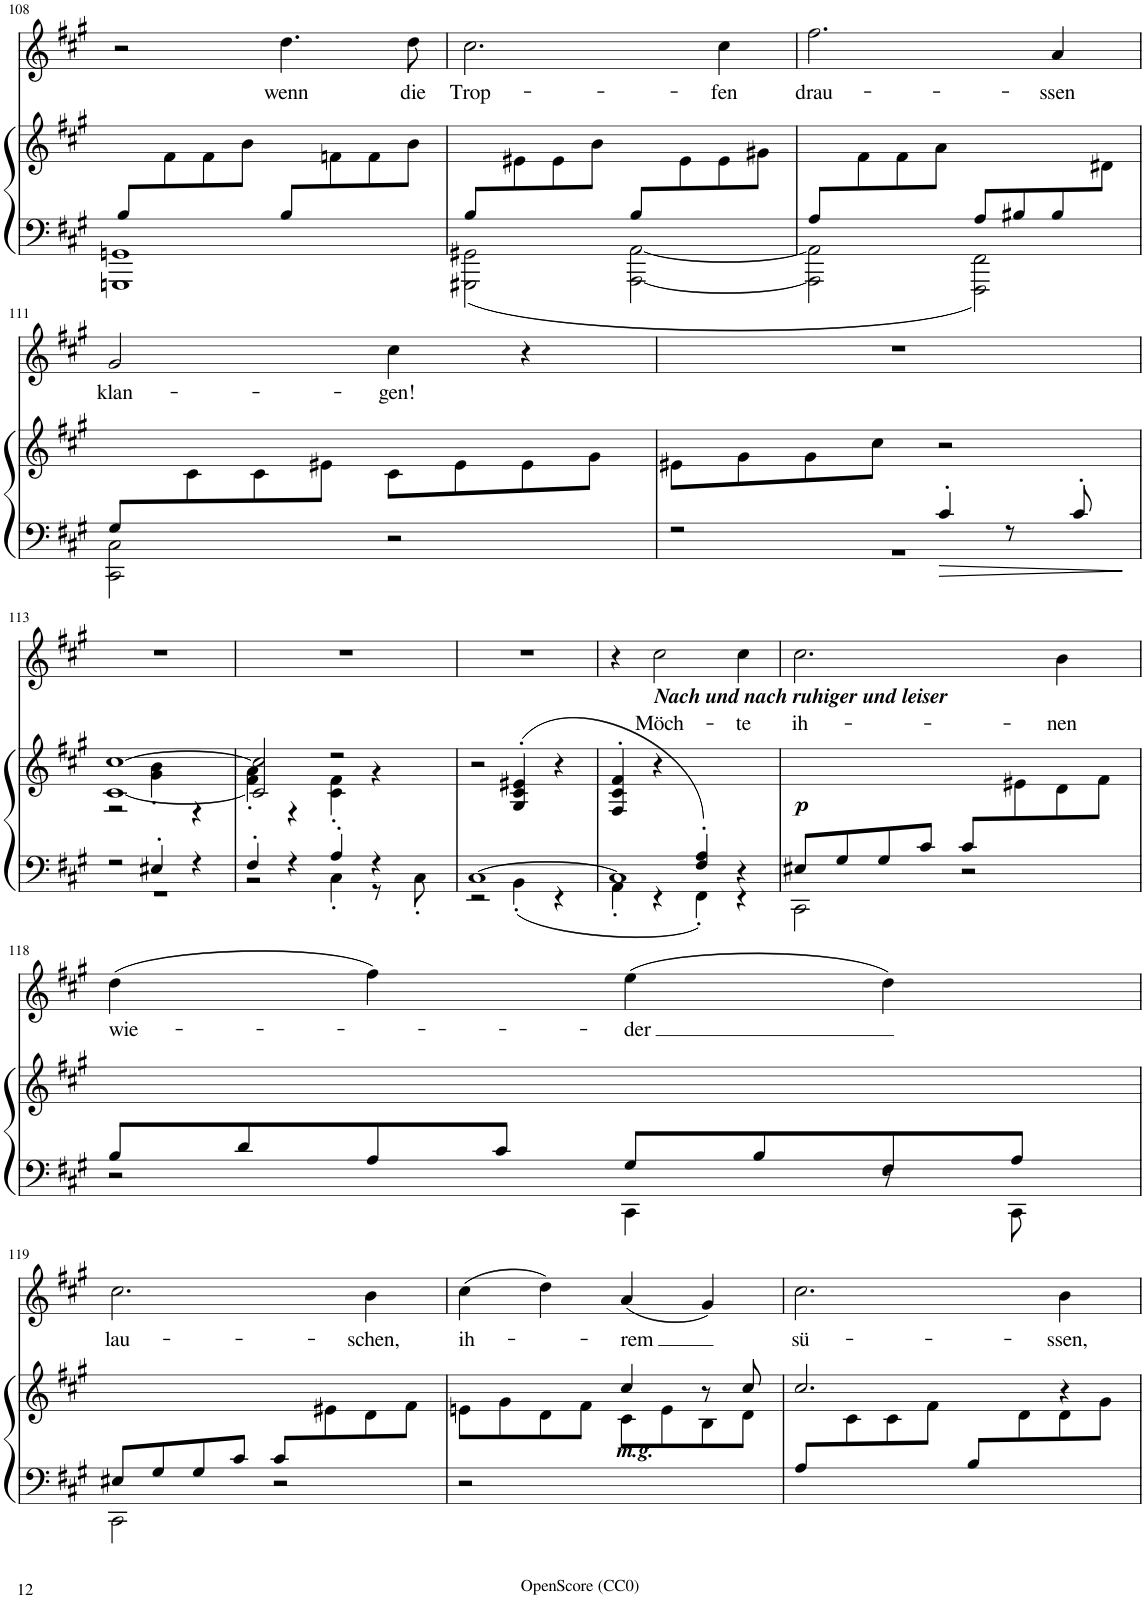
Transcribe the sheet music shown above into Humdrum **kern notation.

**kern	**kern	**dynam	**kern	**text
*part2	*part2	*part2	*part1	*part1
*staff3	*staff2	*staff2/3	*staff1	*staff1
*I"Pianoforte	*	*	*I"Singstimme Voice	*
*I'Pno	*	*	*	*
!!LO:PB:g=z
*clefF4	*clefG2	*	*clefG2	*
*k[f#c#g#]	*k[f#c#g#]	*	*k[f#c#g#]	*
*M2/2	*M2/2	*	*M2/2	*
*met(c|)	*met(c|)	*	*met(c|)	*
=108	=108	=108	=108	=108
*^	*	*	*	*
8B/L	1GGGn 1GGn	8ryy	.	2r	.
4.ryy	.	8f#\	.	.	.
.	.	8f#\	.	.	.
.	.	8b\J	.	.	.
!	!	!	!	!	!LO:LY:b
8B/L	.	8ryy	.	4.dd\	wenn
4.ryy	.	8fn\	.	.	.
.	.	8f\	.	.	.
!	!	!	!	!	!LO:LY:b
.	.	8b\J	.	8dd\	die
=109	=109	=109	=109	=109	=109
!	!	!	!	!	!LO:LY:b
8B/L	2GGG#X\ 2GG#X\	8ryy	.	2.cc#\	Trop-
4.ryy	.	8e#X\	.	.	.
.	.	8e#\	.	.	.
.	.	8b\J	.	.	.
8B/L	[2AAA\ [<2AA\	8ryy	.	.	.
4.ryy	.	8e#\	.	.	.
!	!	!	!	!	!LO:LY:b
.	.	8e#\	.	4cc#\	-fen
.	.	8g#X\J	.	.	.
=110	=110	=110	=110	=110	=110
!	!	!	!	!	!LO:LY:b
8A/L	2AAA\] 2AA\]	8ryy	.	2.ff#\	drau-
4.ryy	.	8f#\	.	.	.
.	.	8f#\	.	.	.
.	.	8a\J	.	.	.
8A/L	2FFF#\ 2FF#\	4.ryy	.	.	.
8B#X/	.	.	.	.	.
!	!	!	!	!	!LO:LY:b
8B#/	.	.	.	4a/	-ssen
8ryy	.	8d#X\J	.	.	.
!!LO:LB:g=z
=111	=111	=111	=111	=111	=111
!	!	!	!	!	!LO:LY:b
8G#/L	2CC#\ 2C#\	8ryy	.	2g#/	klan-
2..ryy	.	8c#\	.	.	.
.	.	8c#\	.	.	.
.	.	8e#X\J	.	.	.
!	!	!	!	!	!LO:LY:b
.	2r	8c#\L	.	4cc#\	-gen!
.	.	8e#\	.	.	.
.	.	8e#\	.	4r	.
.	.	8g#\J	.	.	.
=112	=112	=112	=112	=112	=112
2r	1r	8e#X\L	.	1r	.
.	.	8g#\	.	.	.
.	.	8g#\	.	.	.
.	.	8cc#\J	.	.	.
4c#'>/	.	2r	.	.	.
8r	.	.	.	.	.
8c#'>/	.	.	.	.	.
!!LO:LB:g=z
=113	=113	=113	=113	=113	=113
*	*	*^	*	*	*
2r	1r	[<1c# [1cc#	2r	.	1r	.
4E#X'>/	.	.	4g#\' 4b\'	.	.	.
4r	.	.	4r	.	.	.
=114	=114	=114	=114	=114	=114	=114
4F#'/	2r	2c#/] 2cc#/]	4f#\' 4a\'	.	1r	.
4r	.	.	4r	.	.	.
4A'/	4C#'\	2r	4c#\' 4f#\'	.	.	.
4r	8r	.	4r	.	.	.
.	8C#'\	.	.	.	.	.
*	*	*v	*v	*	*	*
=115	=115	=115	=115	=115	=115
[1C#	2r	2r	.	1r	.
.	4BB'\	(>4G#/'> 4c#/'> 4e#X/'>	.	.	.
.	4r	4r	.	.	.
=116	=116	=116	=116	=116	=116
*	*^	*	*	*	*
2ryy	1C#]	4AA'\	4F#/'> 4c#/'> 4f#/'>	.	4r	.
!	!	!	!	!	!LO:TX:b:Bi:t=Nach und nach ruhiger und leiser	!
!	!	!	!	!	!	!LO:LY:b
.	.	4r	4r	.	2cc#\	Möch-
4F#/'> 4A/'>)	.	4FF#'\	4ryy	.	.	.
!	!	!	!	!	!	!LO:LY:b
4ryy	.	4r	4r	.	4cc#\	-te
=117	=117	=117	=117	=117	=117	=117
!	!	!	!	!LO:DY:b	!	!LO:LY:b
*	*v	*v	*	*	*	*
8E#X/L	2CC#\	8ryy	p	2.cc#\	ih-
8G#/	.	.	.	.	.
8G#/	.	.	.	.	.
8c#/J	.	.	.	.	.
8c#/L	2r	.	.	.	.
4.ryy	.	8e#X\	.	.	.
!	!	!	!	!	!LO:LY:b
.	.	8d\	.	4b\	-nen
.	.	8f#\J	.	.	.
!!LO:LB:g=z
=118	=118	=118	=118	=118	=118
!	!	!	!	!	!LO:LY:b
8B/L	2r	1ryy	.	(4dd\	wie-
8d/	.	.	.	.	.
8A/	.	.	.	4ff#\)	.
8c#/J	.	.	.	.	.
!	!	!	!	!	!LO:LY:b
8G#/L	4CC#\	.	.	(4ee\	-der
8B/	.	.	.	.	.
8F#/	8r	.	.	4dd\)	.
8A/J	8CC#\	.	.	.	.
!!LO:LB:g=z
=119	=119	=119	=119	=119	=119
!	!	!	!	!	!LO:LY:b
8E#X/L	2CC#\	8ryy	.	2.cc#\	lau-
8G#/	.	.	.	.	.
8G#/	.	.	.	.	.
8c#/J	.	.	.	.	.
8c#/L	2r	.	.	.	.
4.ryy	.	8e#X\	.	.	.
!	!	!	!	!	!LO:LY:b
.	.	8d\	.	4b\	-schen,
.	.	8f#\J	.	.	.
*v	*v	*	*	*	*
=120	=120	=120	=120	=120
*	*^	*	*	*
!	!	!	!	!	!LO:LY:b
2r	8en\L	2ryy	.	(4cc#\	ih-
.	8g#\	.	.	.	.
.	8d\	.	.	4dd\)	.
.	8f#\J	.	.	.	.
!	!LO:TX:b:Bi:t=m.g.	!	!	!	!
!	!	!	!	!	!LO:LY:b
2ryy	4cc#/	8c#\L	.	(4a/	-rem
.	.	8e\	.	.	.
.	8r	8B\	.	4g#/)	.
.	8cc#/	8d\J	.	.	.
=121	=121	=121	=121	=121	=121
!	!	!	!	!	!LO:LY:b
8A/L	2.cc#/	8ryy	.	2.cc#\	sü-
4.ryy	.	8c#\	.	.	.
.	.	8c#\	.	.	.
.	.	8f#\J	.	.	.
8B/L	.	8ryy	.	.	.
4.ryy	.	8d\	.	.	.
!	!	!	!	!	!LO:LY:b
.	4r	8d\	.	4b\	-ssen,
.	.	8g#\J	.	.	.
*	*v	*v	*	*	*
=	=	=	=	=
*-	*-	*-	*-	*-
